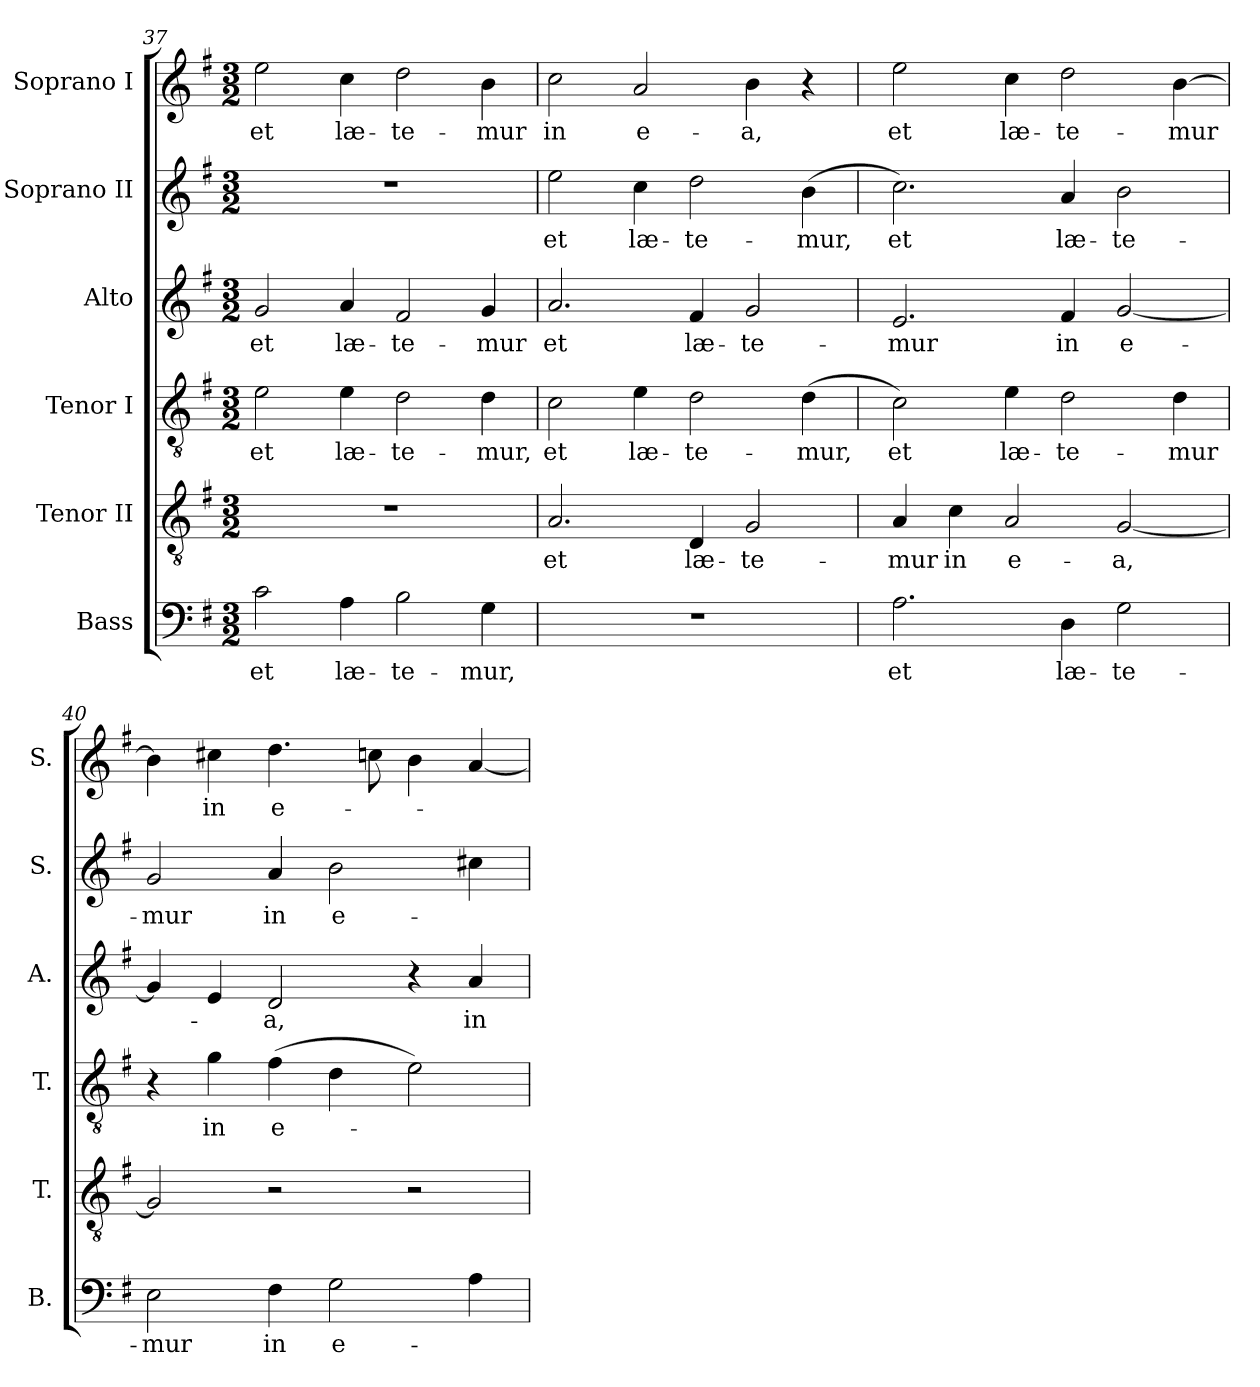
**kern	**text	**kern	**text	**kern	**text	**kern	**text	**kern	**text	**kern	**text
*part6	*part6	*part5	*part5	*part4	*part4	*part3	*part3	*part2	*part2	*part1	*part1
*staff6	*staff6	*staff5	*staff5	*staff4	*staff4	*staff3	*staff3	*staff2	*staff2	*staff1	*staff1
*I"Bass	*	*I"Tenor II	*	*I"Tenor I	*	*I"Alto	*	*I"Soprano II	*	*I"Soprano I	*
*I'B.	*	*I'T.	*	*I'T.	*	*I'A.	*	*I'S.	*	*I'S.	*
*clefF4	*	*clefGv2	*	*clefGv2	*	*clefG2	*	*clefG2	*	*clefG2	*
*	*	*ITrd7c12	*	*ITrd7c12	*	*	*	*	*	*	*
*k[f#]	*	*k[f#]	*	*k[f#]	*	*k[f#]	*	*k[f#]	*	*k[f#]	*
*G:	*	*G:	*	*G:	*	*G:	*	*G:	*	*G:	*
*M3/2	*	*M3/2	*	*M3/2	*	*M3/2	*	*M3/2	*	*M3/2	*
=37	=37	=37	=37	=37	=37	=37	=37	=37	=37	=37	=37
!	!LO:LY:b:color=#000000	!LO:N:vis=1	!	!	!	!	!	!	!	!	!
!	!	!	!	!	!LO:LY:b:color=#000000	!	!	!	!	!	!
!	!	!	!	!	!	!	!LO:LY:b:color=#000000	!LO:N:vis=1	!	!	!
!	!	!	!	!	!	!	!	!	!	!	!LO:LY:b:color=#000000
2ci\	et	1.r	.	2Ei\	et	2gi/	et	1.r	.	2eei\	et
!	!LO:LY:b:color=#000000	!	!	!	!	!	!	!	!	!	!
!	!	!	!	!	!LO:LY:b:color=#000000	!	!	!	!	!	!
!	!	!	!	!	!	!	!LO:LY:b:color=#000000	!	!	!	!
!	!	!	!	!	!	!	!	!	!	!	!LO:LY:b:color=#000000
4Ai\	læ-	.	.	4Ei\	læ-	4ai/	læ-	.	.	4cci\	læ-
!	!LO:LY:b:color=#000000	!	!	!	!	!	!	!	!	!	!
!	!	!	!	!	!LO:LY:b:color=#000000	!	!	!	!	!	!
!	!	!	!	!	!	!	!LO:LY:b:color=#000000	!	!	!	!
!	!	!	!	!	!	!	!	!	!	!	!LO:LY:b:color=#000000
2Bi\	-te-	.	.	2Di\	-te-	2f#i/	-te-	.	.	2ddi\	-te-
!	!LO:LY:b:color=#000000	!	!	!	!	!	!	!	!	!	!
!	!	!	!	!	!LO:LY:b:color=#000000	!	!	!	!	!	!
!	!	!	!	!	!	!	!LO:LY:b:color=#000000	!	!	!	!
!	!	!	!	!	!	!	!	!	!	!	!LO:LY:b:color=#000000
4Gi\	-mur,	.	.	4Di\	-mur,	4gi/	-mur	.	.	4bi\	-mur
=38	=38	=38	=38	=38	=38	=38	=38	=38	=38	=38	=38
!LO:N:vis=1	!	!	!	!	!	!	!	!	!	!	!
!	!	!	!LO:LY:b:color=#000000	!	!	!	!	!	!	!	!
!	!	!	!	!	!LO:LY:b:color=#000000	!	!	!	!	!	!
!	!	!	!	!	!	!	!LO:LY:b:color=#000000	!	!	!	!
!	!	!	!	!	!	!	!	!	!LO:LY:b:color=#000000	!	!
!	!	!	!	!	!	!	!	!	!	!	!LO:LY:b:color=#000000
1.r	.	2.AAi/	et	2Ci\	et	2.ai/	et	2eei\	et	2cci\	in
!	!	!	!	!	!LO:LY:b:color=#000000	!	!	!	!	!	!
!	!	!	!	!	!	!	!	!	!LO:LY:b:color=#000000	!	!
!	!	!	!	!	!	!	!	!	!	!	!LO:LY:b:color=#000000
.	.	.	.	4Ei\	læ-	.	.	4cci\	læ-	2ai/	e-
!	!	!	!LO:LY:b:color=#000000	!	!	!	!	!	!	!	!
!	!	!	!	!	!LO:LY:b:color=#000000	!	!	!	!	!	!
!	!	!	!	!	!	!	!LO:LY:b:color=#000000	!	!	!	!
!	!	!	!	!	!	!	!	!	!LO:LY:b:color=#000000	!	!
.	.	4DDi/	læ-	2Di\	-te-	4f#i/	læ-	2ddi\	-te-	.	.
!	!	!	!LO:LY:b:color=#000000	!	!	!	!	!	!	!	!
!	!	!	!	!	!	!	!LO:LY:b:color=#000000	!	!	!	!
!	!	!	!	!	!	!	!	!	!	!	!LO:LY:b:color=#000000
.	.	2GGi/	-te-	.	.	2gi/	-te-	.	.	4bi\	-a,
!	!	!	!	!	!LO:LY:b:color=#000000	!	!	!	!	!	!
!	!	!	!	!	!	!	!	!	!LO:LY:b:color=#000000	!	!
.	.	.	.	(4Di\	-mur,	.	.	(4bi\	-mur,	4r	.
=39	=39	=39	=39	=39	=39	=39	=39	=39	=39	=39	=39
!	!LO:LY:b:color=#000000	!	!	!	!	!	!	!	!	!	!
!	!	!	!LO:LY:b:color=#000000	!	!	!	!	!	!	!	!
!	!	!	!	!	!LO:LY:b:color=#000000	!	!	!	!	!	!
!	!	!	!	!	!	!	!LO:LY:b:color=#000000	!	!	!	!
!	!	!	!	!	!	!	!	!	!LO:LY:b:color=#000000	!	!
!	!	!	!	!	!	!	!	!	!	!	!LO:LY:b:color=#000000
2.Ai\	et	4AAi/	-mur	2Ci\)	et	2.ei/	-mur	2.cci\)	et	2eei\	et
!	!	!	!LO:LY:b:color=#000000	!	!	!	!	!	!	!	!
.	.	4Ci\	in	.	.	.	.	.	.	.	.
!	!	!	!LO:LY:b:color=#000000	!	!	!	!	!	!	!	!
!	!	!	!	!	!LO:LY:b:color=#000000	!	!	!	!	!	!
!	!	!	!	!	!	!	!	!	!	!	!LO:LY:b:color=#000000
.	.	2AAi/	e-	4Ei\	læ-	.	.	.	.	4cci\	læ-
!	!LO:LY:b:color=#000000	!	!	!	!	!	!	!	!	!	!
!	!	!	!	!	!LO:LY:b:color=#000000	!	!	!	!	!	!
!	!	!	!	!	!	!	!LO:LY:b:color=#000000	!	!	!	!
!	!	!	!	!	!	!	!	!	!LO:LY:b:color=#000000	!	!
!	!	!	!	!	!	!	!	!	!	!	!LO:LY:b:color=#000000
4Di\	læ-	.	.	2Di\	-te-	4f#i/	in	4ai/	læ-	2ddi\	-te-
!	!LO:LY:b:color=#000000	!	!	!	!	!	!	!	!	!	!
!	!	!	!LO:LY:b:color=#000000	!	!	!	!	!	!	!	!
!	!	!	!	!	!	!	!LO:LY:b:color=#000000	!	!	!	!
!	!	!	!	!	!	!	!	!	!LO:LY:b:color=#000000	!	!
2Gi\	-te-	[<2GGi/	-a,	.	.	[<2gi/	e-	2bi\	-te-	.	.
!	!	!	!	!	!LO:LY:b:color=#000000	!	!	!	!	!	!
!	!	!	!	!	!	!	!	!	!	!	!LO:LY:b:color=#000000
.	.	.	.	4Di\	-mur	.	.	.	.	[>4bi\	-mur
!!LO:LB:g=z
=40	=40	=40	=40	=40	=40	=40	=40	=40	=40	=40	=40
!	!LO:LY:b:color=#000000	!	!	!	!	!	!	!	!	!	!
!	!	!	!	!	!	!	!	!	!LO:LY:b:color=#000000	!	!
2Ei\	-mur	2GGi/]	.	4r	.	4gi/]	.	2gi/	-mur	4bi\]	.
!	!	!	!	!	!LO:LY:b:color=#000000	!	!	!	!	!	!
!	!	!	!	!	!	!	!	!	!	!	!LO:LY:b:color=#000000
.	.	.	.	4Gi\	in	4ei/	.	.	.	4cc#Xi\	in
!	!LO:LY:b:color=#000000	!	!	!	!	!	!	!	!	!	!
!	!	!	!	!	!LO:LY:b:color=#000000	!	!	!	!	!	!
!	!	!	!	!	!	!	!LO:LY:b:color=#000000	!	!	!	!
!	!	!	!	!	!	!	!	!	!LO:LY:b:color=#000000	!	!
!	!	!	!	!	!	!	!	!	!	!	!LO:LY:b:color=#000000
4F#i\	in	2r	.	(4F#i\	e-	2di/	-a,	4ai/	in	4.ddi\	e-
!	!LO:LY:b:color=#000000	!	!	!	!	!	!	!	!	!	!
!	!	!	!	!	!	!	!	!	!LO:LY:b:color=#000000	!	!
2Gi\	e-	.	.	4Di\	.	.	.	2bi\	e-	.	.
.	.	.	.	.	.	.	.	.	.	8ccni\	.
.	.	2r	.	2Ei\)	.	4r	.	.	.	4bi\	.
!	!	!	!	!	!	!	!LO:LY:b:color=#000000	!	!	!	!
4Ai\	.	.	.	.	.	4ai/	in	4cc#Xi\	.	[<4ai/	.
=	=	=	=	=	=	=	=	=	=	=	=
*-	*-	*-	*-	*-	*-	*-	*-	*-	*-	*-	*-
